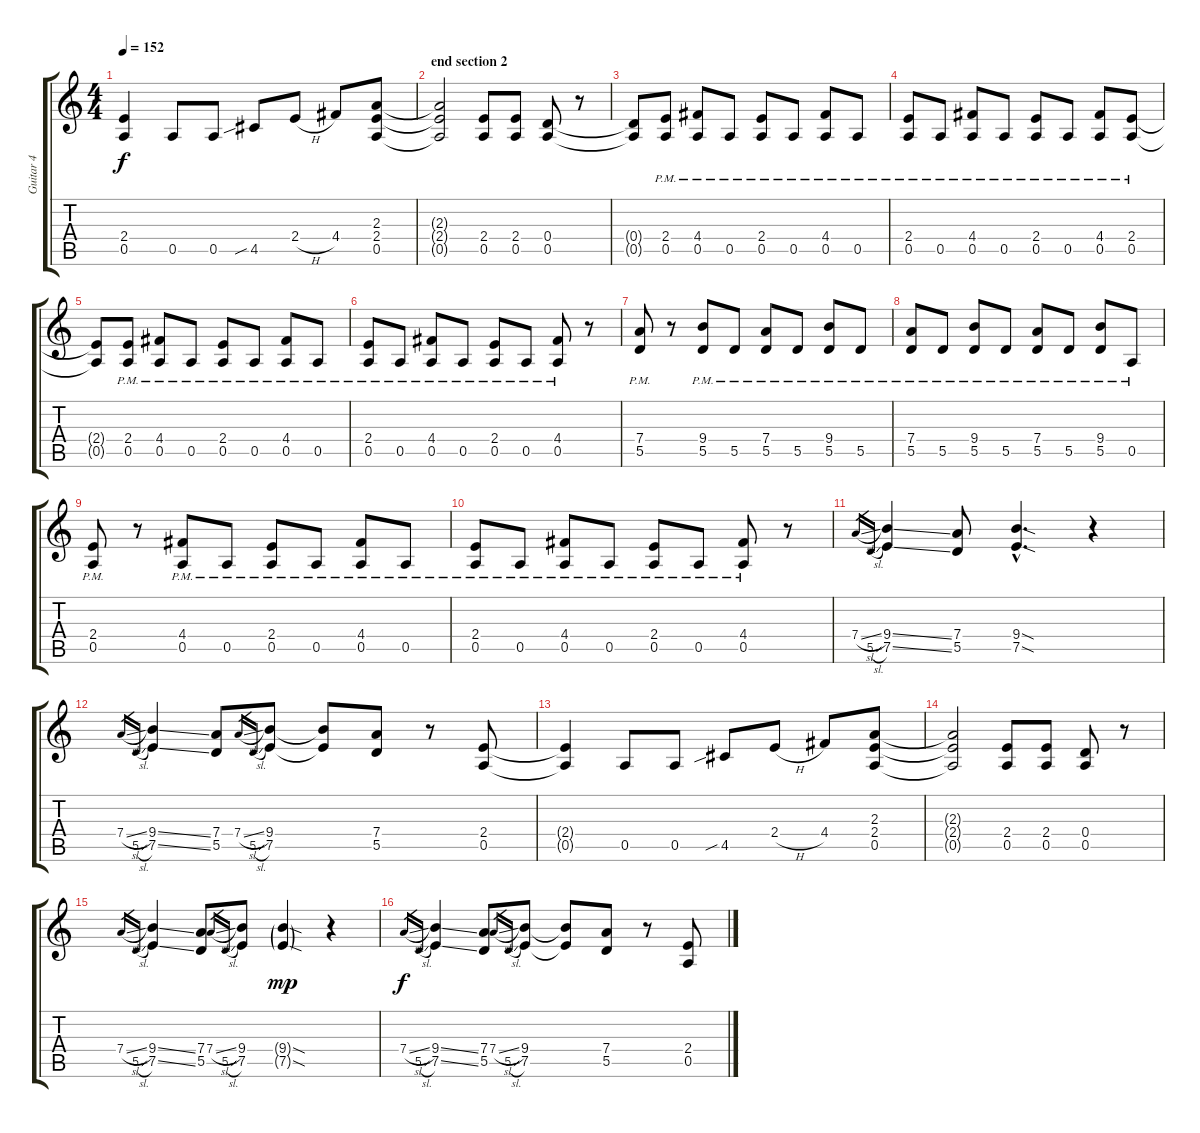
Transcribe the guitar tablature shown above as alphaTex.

\track ("Guitar 4" "Guitar 4") {instrument overdrivenguitar}
\staff {score tabs}
\tuning (E4 B3 G3 D3 A2 E2) {hide}
\ts (4 4)
\tempo 152
\clef g2
\ks c
(2.4{t} 0.5{t}).4{dy f} 0.5.8 0.5.8 4.5{sib}.8 2.4{h}.8 4.4.8 (2.3 2.4 0.5).8 |
\section ("" "end section 2")
(2.3{t} 2.4{t} 0.5{t}).2 (2.4 0.5).8 (2.4 0.5).8 (0.4 0.5).8 r.8 |
(0.4{t} 0.5{t}).8 (2.4{pm} 0.5{pm}).8 (4.4{pm} 0.5{pm}).8 0.5{pm}.8 (2.4{pm} 0.5{pm}).8 0.5{pm}.8 (4.4{pm} 0.5{pm}).8 0.5{pm}.8 |
(2.4{pm} 0.5{pm}).8 0.5{pm}.8 (4.4{pm} 0.5{pm}).8 0.5{pm}.8 (2.4{pm} 0.5{pm}).8 0.5{pm}.8 (4.4{pm} 0.5{pm}).8 (2.4{pm} 0.5{pm}).8 |
(2.4{t} 0.5{t}).8 (2.4{pm} 0.5{pm}).8 (4.4{pm} 0.5{pm}).8 0.5{pm}.8 (2.4{pm} 0.5{pm}).8 0.5{pm}.8 (4.4{pm} 0.5{pm}).8 0.5{pm}.8 |
(2.4{pm} 0.5{pm}).8 0.5{pm}.8 (4.4{pm} 0.5{pm}).8 0.5{pm}.8 (2.4{pm} 0.5{pm}).8 0.5{pm}.8 (4.4{pm} 0.5{pm}).8 r.8 |
(7.4{pm} 5.5{pm}).8 r.8 (9.4{pm} 5.5{pm}).8 5.5{pm}.8 (7.4{pm} 5.5{pm}).8 5.5{pm}.8 (9.4{pm} 5.5{pm}).8 5.5{pm}.8 |
(7.4{pm} 5.5{pm}).8 5.5{pm}.8 (9.4{pm} 5.5{pm}).8 5.5{pm}.8 (7.4{pm} 5.5{pm}).8 5.5{pm}.8 (9.4{pm} 5.5{pm}).8 0.5{pm}.8 |
(2.4{pm} 0.5{pm}).8 r.8 (4.4{pm} 0.5{pm}).8 0.5{pm}.8 (2.4{pm} 0.5{pm}).8 0.5{pm}.8 (4.4{pm} 0.5{pm}).8 0.5{pm}.8 |
(2.4{pm} 0.5{pm}).8 0.5{pm}.8 (4.4{pm} 0.5{pm}).8 0.5{pm}.8 (2.4{pm} 0.5{pm}).8 0.5{pm}.8 (4.4{pm} 0.5{pm}).8 r.8 |
7.4{sl}.16{gr} 5.5{sl}.16{gr} (9.4{ss} 7.5{ss}).4 (7.4 5.5).8 (9.4{sod hac} 7.5{sod hac}).4{d} r.4 |
7.4{sl}.16{gr} 5.5{sl}.16{gr} (9.4{ss} 7.5{ss}).4 (7.4 5.5).8 7.4{sl}.16{gr} 5.5{sl}.16{gr} (9.4 7.5).8 (9.4{t} 7.5{t}).8 (7.4 5.5).8 r.8 (2.4 0.5).8 |
(2.4{t} 0.5{t}).4 0.5.8 0.5.8 4.5{sib}.8 2.4{h}.8 4.4.8 (2.3 2.4 0.5).8 |
(2.3{t} 2.4{t} 0.5{t}).2 (2.4 0.5).8 (2.4 0.5).8 (0.4 0.5).8 r.8 |
7.4{sl}.16{gr} 5.5{sl}.16{gr} (9.4{ss} 7.5{ss}).4 (7.4 5.5).8 7.4{sl}.16{gr} 5.5{sl}.16{gr} (9.4 7.5).8 (9.4{sod g} 7.5{sod g}).4{dy mp} r.4 |
7.4{sl}.16{gr dy f} 5.5{sl}.16{gr} (9.4{ss} 7.5{ss}).4 (7.4 5.5).8 7.4{sl}.16{gr} 5.5{sl}.16{gr} (9.4 7.5).8 (9.4{t} 7.5{t}).8 (7.4 5.5).8 r.8 (2.4 0.5).8
